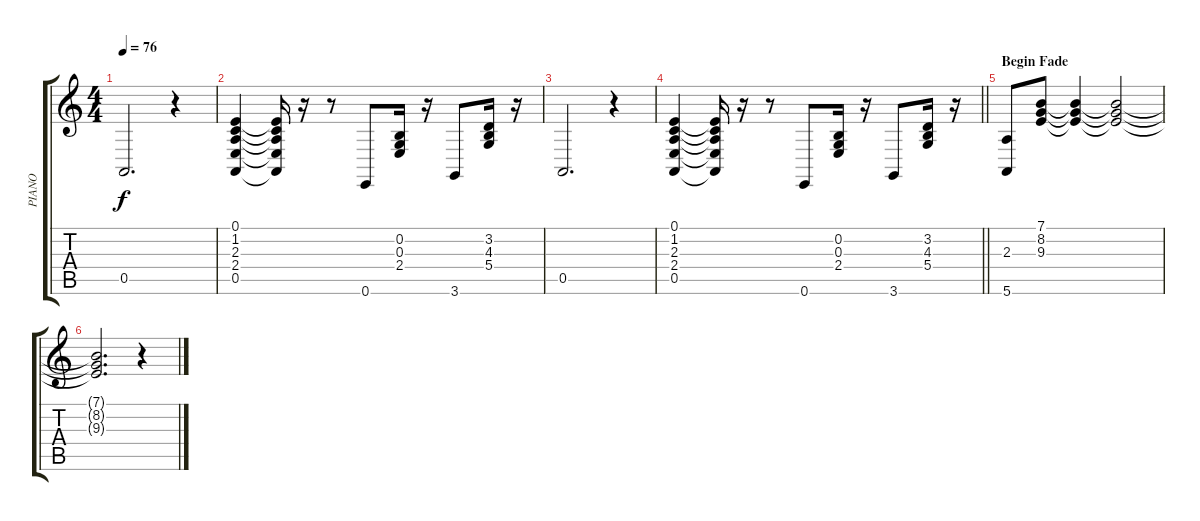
\track ("PIANO   " "PIANO   ") {instrument electricgrandpiano}
\staff {score tabs}
\tuning (E4 B3 G3 D3 A2 E2) {hide}
\ts (4 4)
\tempo 76
\clef g2
\ks c
0.5.2{d dy f} r.4 |
(0.1 1.2 2.3 2.4 0.5).4 (0.1{t} 1.2{t} 2.3{t} 2.4{t} 0.5{t}).16 r.16 r.8 0.6.8 (0.2 0.3 2.4).16 r.16 3.6.8 (3.2 4.3 5.4).16 r.16 |
0.5.2{d} r.4 |
\barLineRight lightlight
(0.1 1.2 2.3 2.4 0.5).4 (0.1{t} 1.2{t} 2.3{t} 2.4{t} 0.5{t}).16 r.16 r.8 0.6.8 (0.2 0.3 2.4).16 r.16 3.6.8 (3.2 4.3 5.4).16 r.16 |
\section ("" "Begin Fade")
(2.3 5.6).8 (7.1 8.2 9.3).8 (7.1{t} 8.2{t} 9.3{t}).4 (7.1{t} 8.2{t} 9.3{t}).2 |
(7.1{t} 8.2{t} 9.3{t}).2{d} r.4
